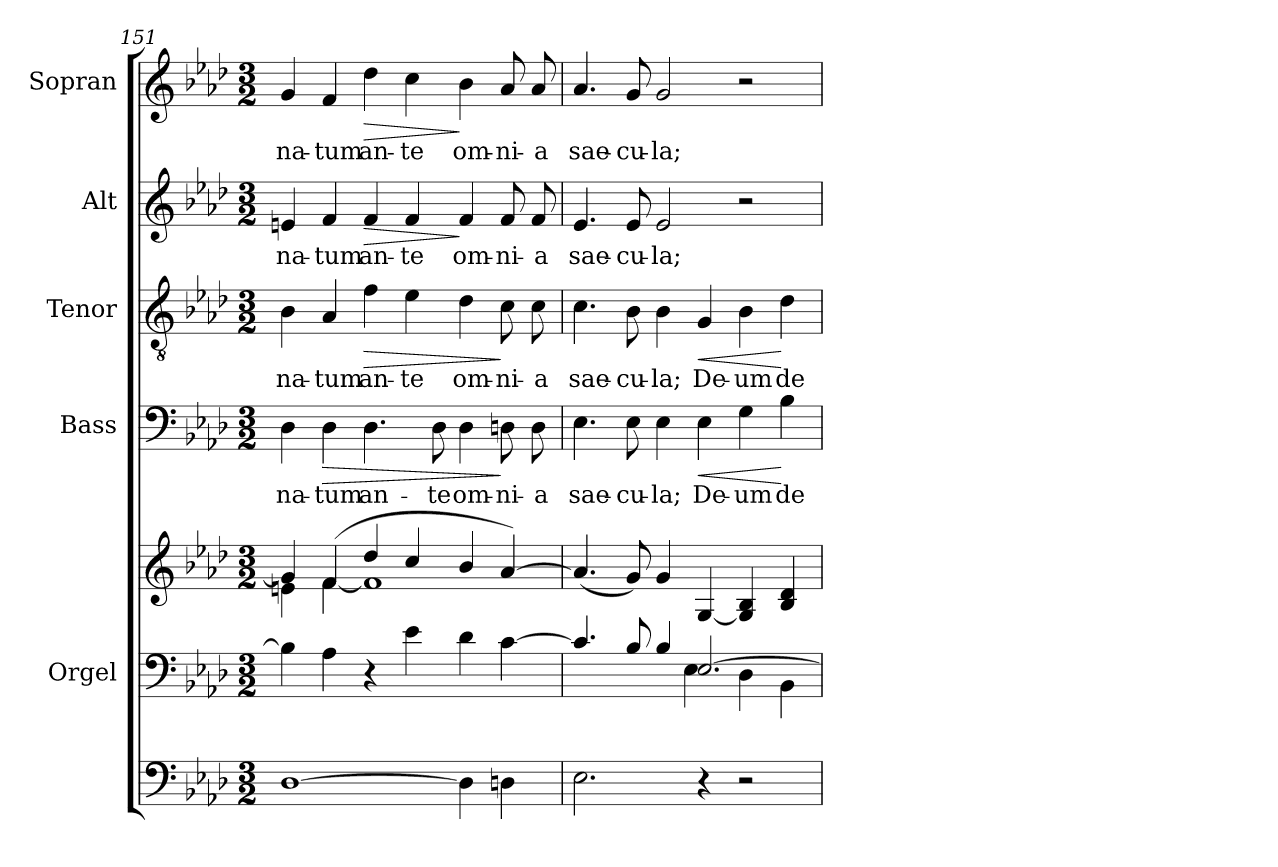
**kern	**kern	**kern	**kern	**text	**dynam	**kern	**text	**dynam	**kern	**text	**dynam	**kern	**text	**dynam
*part6	*part5	*part5	*part4	*part4	*part4	*part3	*part3	*part3	*part2	*part2	*part2	*part1	*part1	*part1
*staff7	*staff6	*staff5	*staff4	*staff4	*staff4	*staff3	*staff3	*staff3	*staff2	*staff2	*staff2	*staff1	*staff1	*staff1
*	*I"Orgel	*	*I"Bass	*	*	*I"Tenor	*	*	*I"Alt	*	*	*I"Sopran	*	*
*	*I'Org.	*	*I'B	*	*	*I'T	*	*	*I'A	*	*	*I'S	*	*
*clefF4	*clefF4	*clefG2	*clefF4	*	*	*clefGv2	*	*	*clefG2	*	*	*clefG2	*	*
*ITrd7c12	*	*	*	*	*	*	*	*	*	*	*	*	*	*
*k[b-e-a-d-]	*k[b-e-a-d-]	*k[b-e-a-d-]	*k[b-e-a-d-]	*	*	*k[b-e-a-d-]	*	*	*k[b-e-a-d-]	*	*	*k[b-e-a-d-]	*	*
*A-:	*A-:	*A-:	*A-:	*	*	*A-:	*	*	*A-:	*	*	*A-:	*	*
*M3/2	*M3/2	*M3/2	*M3/2	*	*	*M3/2	*	*	*M3/2	*	*	*M3/2	*	*
=151	=151	=151	=151	=151	=151	=151	=151	=151	=151	=151	=151	=151	=151	=151
*	*	*^	*	*	*	*	*	*	*	*	*	*	*	*
!	!	!	!	!	!LO:LY:b	!	!	!LO:LY:b	!	!	!LO:LY:b	!	!	!LO:LY:b	!
[1DD-	4B-\]	4g/]	4en\	4D-\	na-	.	4B-\	na-	.	4en/	na-	.	4g/	na-	.
!	!	!	!	!	!LO:LY:b	!LO:HP:b	!	!LO:LY:b	!	!	!LO:LY:b	!	!	!LO:LY:b	!
.	4A-\	(>4f/	[<4f\	4D-\	-tum	>	4A-/	-tum	.	4f/	-tum	.	4f/	-tum	.
!	!	!	!	!	!LO:LY:b	!	!	!LO:LY:b	!LO:HP:b	!	!LO:LY:b	!LO:HP:b	!	!LO:LY:b	!LO:HP:b
.	4r	4dd-/	1f]	4.D-\	an-	.	4f\	an-	>	4f/	an-	>	4dd-\	an-	>
!	!	!	!	!	!	!	!	!LO:LY:b	!	!	!LO:LY:b	!	!	!LO:LY:b	!
.	4e-\	4cc/	.	.	.	.	4e-\	-te	.	4f/	-te	.	4cc\	-te	.
!	!	!	!	!	!LO:LY:b	!	!	!	!	!	!	!	!	!	!
.	.	.	.	8D-\	-te	.	.	.	.	.	.	.	.	.	.
!	!	!	!	!	!LO:LY:b	!	!	!LO:LY:b	!	!	!LO:LY:b	!	!	!LO:LY:b	!
4DD-\]	4d-\	4b-/	.	4D-\	om-	.	4d-\	om-	.	4f/	om-	]	4b-\	om-	]
!	!	!	!	!	!LO:LY:b	!	!	!LO:LY:b	!	!	!LO:LY:b	!	!	!LO:LY:b	!
4DDn\	[4c\	[>4a-/)	.	8Dn\	-ni-	]	8c\	-ni-	]	8f/	-ni-	.	8a-/	-ni-	.
!	!	!	!	!	!LO:LY:b	!	!	!LO:LY:b	!	!	!LO:LY:b	!	!	!LO:LY:b	!
.	.	.	.	8D\	-a	.	8c\	-a	.	8f/	-a	.	8a-/	-a	.
*	*	*v	*v	*	*	*	*	*	*	*	*	*	*	*	*
!!LO:LB:g=z
=152	=152	=152	=152	=152	=152	=152	=152	=152	=152	=152	=152	=152	=152	=152
*	*^	*	*	*	*	*	*	*	*	*	*	*	*	*
!	!	!	!	!	!LO:LY:b	!	!	!LO:LY:b	!	!	!LO:LY:b	!	!	!LO:LY:b	!
2.EE-\	4.c/]	2.ryy	(<4.a-/]	4.E-\	sae-	.	4.c\	sae-	.	4.e-/	sae-	.	4.a-/	sae-	.
!	!	!	!	!	!LO:LY:b	!	!	!LO:LY:b	!	!	!LO:LY:b	!	!	!LO:LY:b	!
.	8B-/	.	8g/)	8E-\	-cu-	.	8B-\	-cu-	.	8e-/	-cu-	.	8g/	-cu-	.
!	!	!	!	!	!LO:LY:b	!	!	!LO:LY:b	!	!	!LO:LY:b	!	!	!LO:LY:b	!
.	4B-/	.	4g/	4E-\	-la;	.	4B-\	-la;	.	2e-/	-la;	.	2g/	-la;	.
!	!	!	!	!	!LO:LY:b	!LO:HP:b	!	!LO:LY:b	!LO:HP:b	!	!	!	!	!	!
4r	[>2.E-/	4E-\	[4G/	4E-\	De-	<	4G/	De-	<	.	.	.	.	.	.
!	!	!	!	!	!LO:LY:b	!	!	!LO:LY:b	!	!	!	!	!	!	!
2r	.	4D-\	4G/] 4B-/	4G\	-um	.	4B-\	-um	.	2r	.	.	2r	.	.
!	!	!	!	!	!LO:LY:b	!	!	!LO:LY:b	!	!	!	!	!	!	!
.	.	4BB-\	4B-/ 4d-/	4B-\	de	[	4d-\	de	[	.	.	.	.	.	.
*	*v	*v	*	*	*	*	*	*	*	*	*	*	*	*	*
=	=	=	=	=	=	=	=	=	=	=	=	=	=	=
*-	*-	*-	*-	*-	*-	*-	*-	*-	*-	*-	*-	*-	*-	*-
